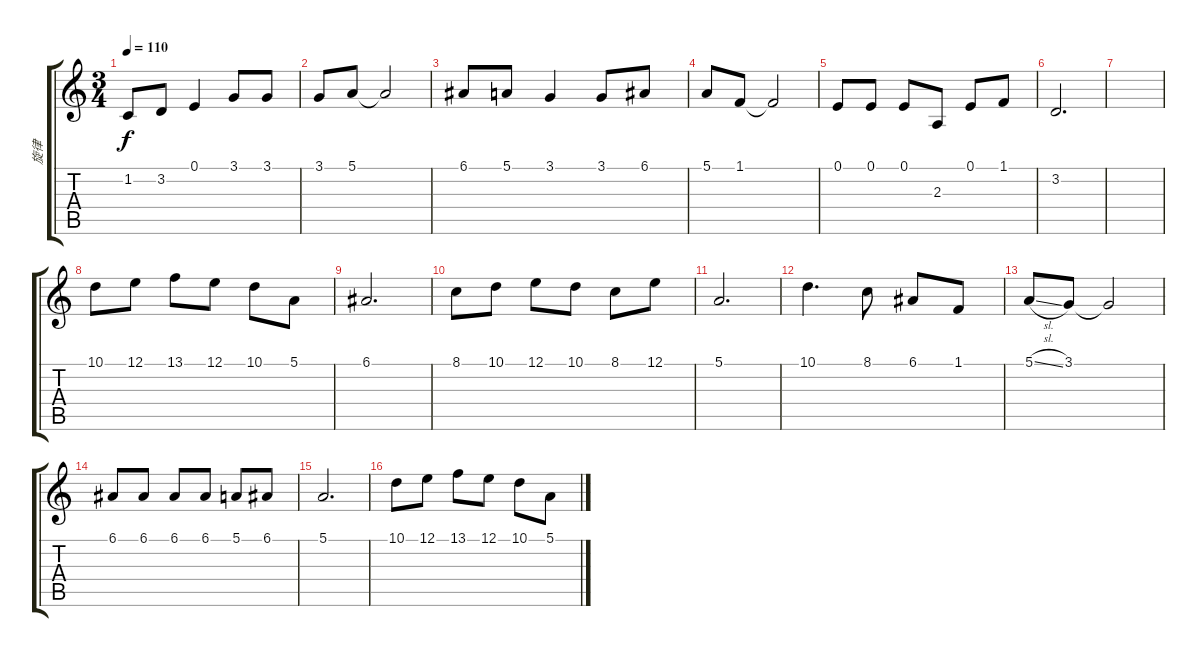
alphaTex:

\track ("旋律" "旋律") {instrument electricgrandpiano}
\staff {score tabs}
\tuning (E4 B3 G3 D3 A2 E2) {hide}
\ts (3 4)
\tempo 110
\clef g2
\ks c
1.2.8{dy f} 3.2.8 0.1.4 3.1.8 3.1.8 |
3.1.8 5.1.8 5.1{t}.2 |
6.1.8 5.1.8 3.1.4 3.1.8 6.1.8 |
5.1.8 1.1.8 1.1{t}.2 |
0.1.8 0.1.8 0.1.8 2.3.8 0.1.8 1.1.8 |
3.2.2{d} |
|
10.1.8 12.1.8 13.1.8 12.1.8 10.1.8 5.1.8 |
6.1.2{d} |
8.1.8 10.1.8 12.1.8 10.1.8 8.1.8 12.1.8 |
5.1.2{d} |
10.1.4{d} 8.1.8 6.1.8 1.1.8 |
5.1{sl}.8 3.1.8 3.1{t}.2 |
6.1.8 6.1.8 6.1.8 6.1.8 5.1.8 6.1.8 |
5.1.2{d} |
10.1.8 12.1.8 13.1.8 12.1.8 10.1.8 5.1.8
